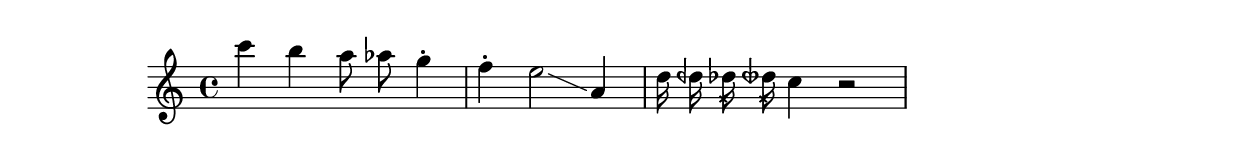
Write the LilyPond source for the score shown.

\version "2.24.4"

\version "2.24.4"

speakOn = {
    \override Stem.stencil = #(lambda (grob)
        (let*
            (
                (x-parent (ly:grob-parent grob X))
                (is-rest? (ly:grob? (ly:grob-object x-parent 'rest)))
            )
            (if is-rest?
                empty-stencil(
                    ly:stencil-combine-at-edge
                    (ly:stem::print grob)
                    Y
                    (- (ly:grob-property grob 'direction))
                    (
                        grob-interpret-markup grob(
                            markup #:center-align #:fontsize -4
                            #:musicglyph "noteheads.s2cross"
                        )
                    )
                    -2.3
                )
            )
        )
    )
}

speakOff = {
    \revert Stem.stencil
    \revert Flag.stencil
}


\relative c''' {
    \autoBeamOff
    c b a8 aes g4-. |
    f-. e2\glissando a,4 |
    d16 deh \speakOn des deseh \speakOff c4 r2 |
}
